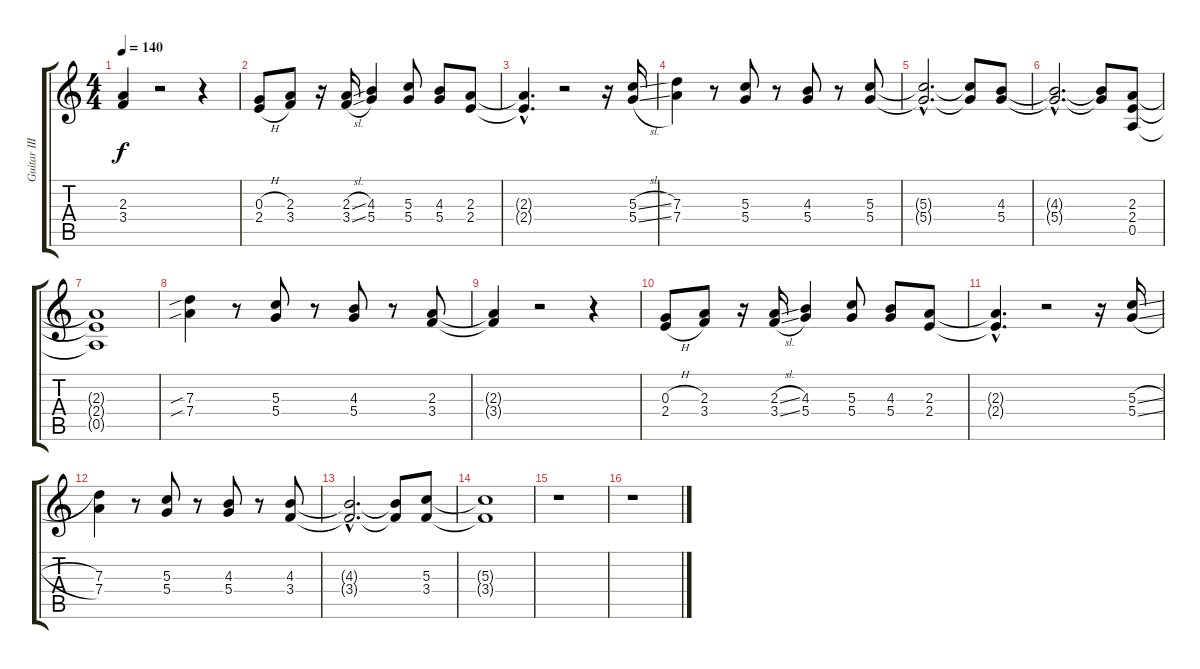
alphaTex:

\track ("Guitar III" "Guitar III") {instrument distortionguitar}
\staff {score tabs}
\tuning (E4 B3 G3 D3 A2 E2) {hide}
\ts (4 4)
\tempo 140
\clef g2
\ks c
(2.3{t} 3.4{t}).4{dy f} r.2 r.4 |
(0.3{h} 2.4{h}).8 (2.3 3.4).8 r.16 (2.3{sl} 3.4{sl}).16 (4.3 5.4).4 (5.3 5.4).8 (4.3 5.4).8 (2.3 2.4).8{volume 0} |
(2.3{hac t} 2.4{hac t}).4{d} r.2 r.16{volume 6 balance 16 instrument distortionguitar} (5.3{sl} 5.4{sl}).16 |
(7.3 7.4).4 r.8 (5.3 5.4).8 r.8 (4.3 5.4).8 r.8 (5.3 5.4).8 |
(5.3{hac t} 5.4{hac t}).2{d} (5.3{t} 5.4{t}).8 (4.3 5.4).8 |
(4.3{hac t} 5.4{hac t}).2{d} (4.3{t} 5.4{t}).8 (2.3 2.4 0.5).8 |
(2.3{t} 2.4{t} 0.5{t}).1 |
(7.3{sib} 7.4{sib}).4 r.8 (5.3 5.4).8 r.8 (4.3 5.4).8 r.8 (2.3 3.4).8 |
(2.3{t} 3.4{t}).4 r.2 r.4 |
(0.3{h} 2.4{h}).8 (2.3 3.4).8 r.16 (2.3{sl} 3.4{sl}).16 (4.3 5.4).4 (5.3 5.4).8 (4.3 5.4).8 (2.3 2.4).8{volume 0} |
(2.3{hac t} 2.4{hac t}).4{d} r.2 r.16{volume 6 balance 16 instrument distortionguitar} (5.3{sl} 5.4{sl}).16 |
(7.3 7.4).4 r.8 (5.3 5.4).8 r.8 (4.3 5.4).8 r.8 (4.3 3.4).8 |
(4.3{hac t} 3.4{hac t}).2{d} (4.3{t} 3.4{t}).8 (5.3 3.4).8 |
(5.3{t} 3.4{t}).1 |
r.1 |
r.1
